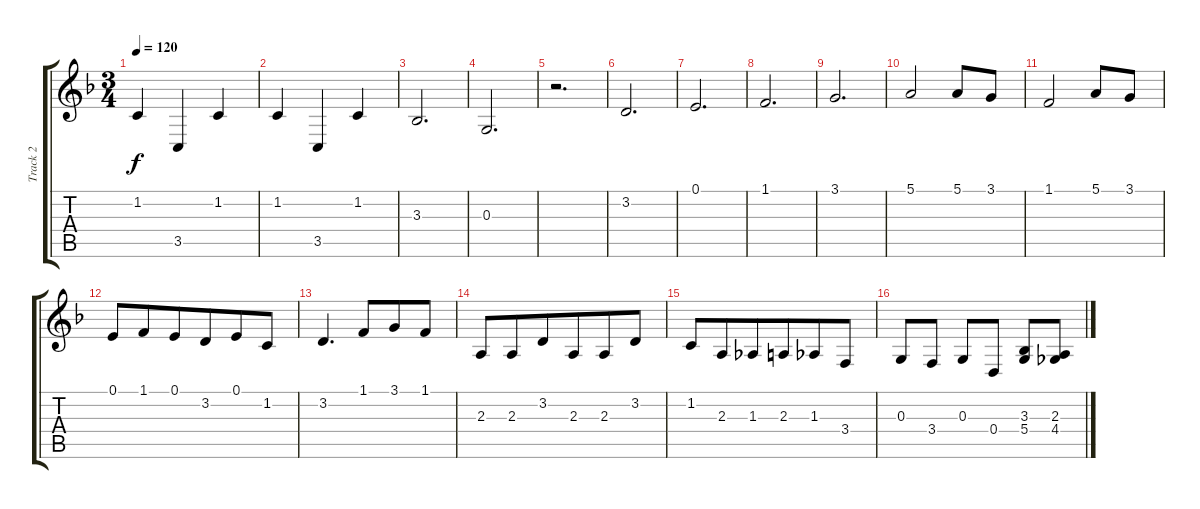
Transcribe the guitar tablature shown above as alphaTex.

\track ("Track 2" "Track 2") {instrument cello}
\staff {score tabs}
\tuning (E4 B3 G3 D3 A2 E2) {hide}
\ts (3 4)
\tempo 120
\clef g2
\ks dminor
1.2.4{dy f} 3.5.4 1.2.4 |
1.2.4 3.5.4 1.2.4 |
3.3.2{d} |
0.3.2{d} |
r.2{d} |
3.2.2{d} |
0.1.2{d} |
1.1.2{d} |
3.1.2{d} |
5.1.2 5.1.8 3.1.8 |
1.1.2 5.1.8 3.1.8 |
0.1.8 1.1.8{beam merge} 0.1.8 3.2.8{beam merge} 0.1.8 1.2.8 |
3.2.4{d} 1.1.8{beam merge} 3.1.8 1.1.8 |
2.3.8 2.3.8{beam merge} 3.2.8 2.3.8{beam merge} 2.3.8 3.2.8 |
1.2.8 2.3.8{beam merge} 1.3.8 2.3.8{beam merge} 1.3.8 3.4.8 |
0.3.8 3.4.8 0.3.8 0.4.8 (3.3 5.4).8 (2.3 4.4).8
